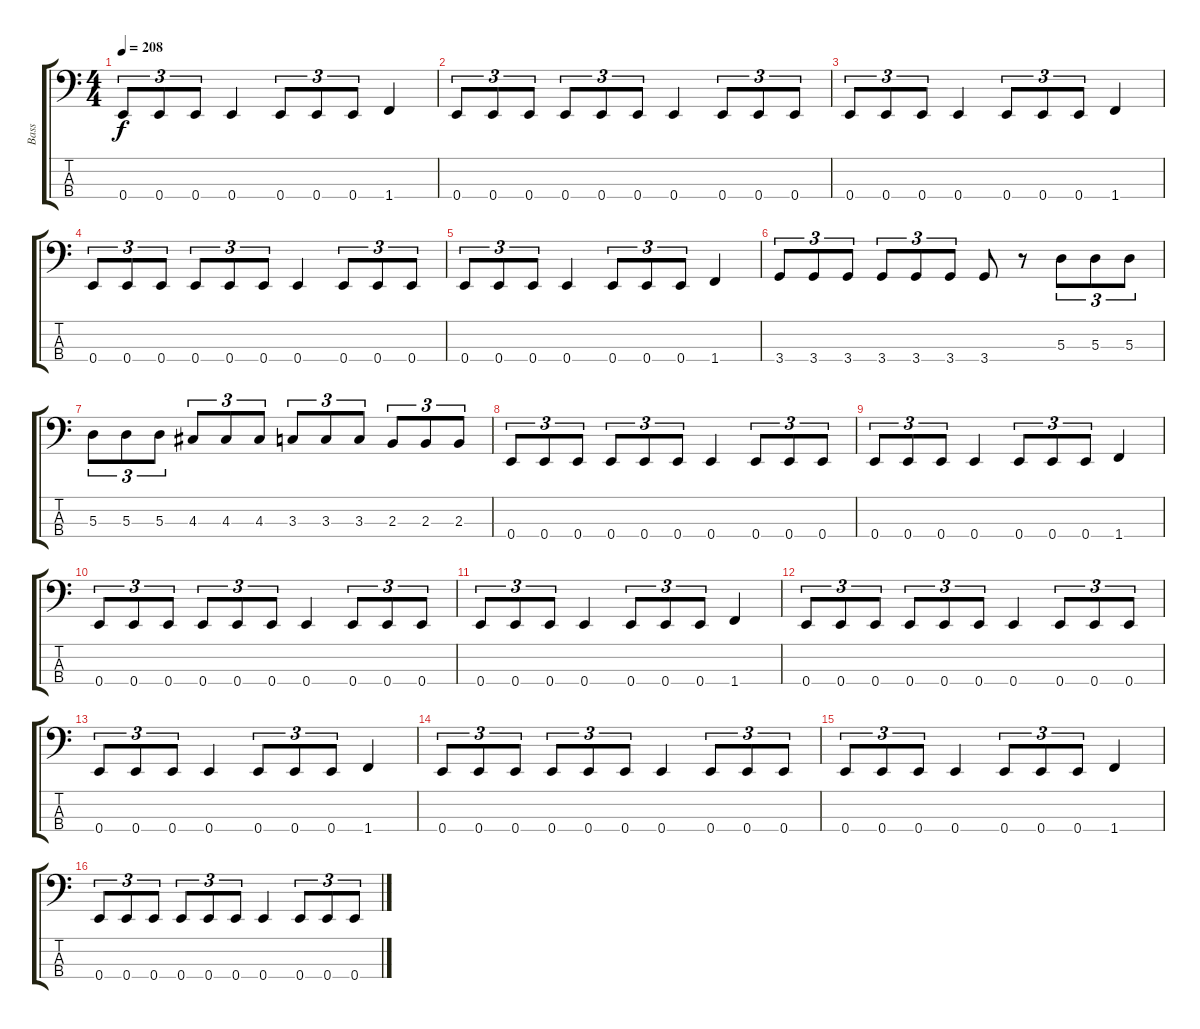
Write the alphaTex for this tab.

\track ("Bass" "Bass") {instrument electricbassfinger}
\staff {score tabs}
\tuning (G2 D2 A1 E1) {hide}
\ts (4 4)
\tempo 208
\clef f4
\ks c
0.4.8{tu (3 2) dy f} 0.4.8{tu (3 2)} 0.4.8{tu (3 2)} 0.4.4 0.4.8{tu (3 2)} 0.4.8{tu (3 2)} 0.4.8{tu (3 2)} 1.4.4 |
0.4.8{tu (3 2)} 0.4.8{tu (3 2)} 0.4.8{tu (3 2)} 0.4.8{tu (3 2)} 0.4.8{tu (3 2)} 0.4.8{tu (3 2)} 0.4.4 0.4.8{tu (3 2)} 0.4.8{tu (3 2)} 0.4.8{tu (3 2)} |
0.4.8{tu (3 2)} 0.4.8{tu (3 2)} 0.4.8{tu (3 2)} 0.4.4 0.4.8{tu (3 2)} 0.4.8{tu (3 2)} 0.4.8{tu (3 2)} 1.4.4 |
0.4.8{tu (3 2)} 0.4.8{tu (3 2)} 0.4.8{tu (3 2)} 0.4.8{tu (3 2)} 0.4.8{tu (3 2)} 0.4.8{tu (3 2)} 0.4.4 0.4.8{tu (3 2)} 0.4.8{tu (3 2)} 0.4.8{tu (3 2)} |
0.4.8{tu (3 2)} 0.4.8{tu (3 2)} 0.4.8{tu (3 2)} 0.4.4 0.4.8{tu (3 2)} 0.4.8{tu (3 2)} 0.4.8{tu (3 2)} 1.4.4 |
3.4.8{tu (3 2)} 3.4.8{tu (3 2)} 3.4.8{tu (3 2)} 3.4.8{tu (3 2)} 3.4.8{tu (3 2)} 3.4.8{tu (3 2)} 3.4.8 r.8 5.3.8{tu (3 2)} 5.3.8{tu (3 2)} 5.3.8{tu (3 2)} |
5.3.8{tu (3 2)} 5.3.8{tu (3 2)} 5.3.8{tu (3 2)} 4.3.8{tu (3 2)} 4.3.8{tu (3 2)} 4.3.8{tu (3 2)} 3.3.8{tu (3 2)} 3.3.8{tu (3 2)} 3.3.8{tu (3 2)} 2.3.8{tu (3 2)} 2.3.8{tu (3 2)} 2.3.8{tu (3 2)} |
0.4.8{tu (3 2)} 0.4.8{tu (3 2)} 0.4.8{tu (3 2)} 0.4.8{tu (3 2)} 0.4.8{tu (3 2)} 0.4.8{tu (3 2)} 0.4.4 0.4.8{tu (3 2)} 0.4.8{tu (3 2)} 0.4.8{tu (3 2)} |
0.4.8{tu (3 2)} 0.4.8{tu (3 2)} 0.4.8{tu (3 2)} 0.4.4 0.4.8{tu (3 2)} 0.4.8{tu (3 2)} 0.4.8{tu (3 2)} 1.4.4 |
0.4.8{tu (3 2)} 0.4.8{tu (3 2)} 0.4.8{tu (3 2)} 0.4.8{tu (3 2)} 0.4.8{tu (3 2)} 0.4.8{tu (3 2)} 0.4.4 0.4.8{tu (3 2)} 0.4.8{tu (3 2)} 0.4.8{tu (3 2)} |
0.4.8{tu (3 2)} 0.4.8{tu (3 2)} 0.4.8{tu (3 2)} 0.4.4 0.4.8{tu (3 2)} 0.4.8{tu (3 2)} 0.4.8{tu (3 2)} 1.4.4 |
0.4.8{tu (3 2)} 0.4.8{tu (3 2)} 0.4.8{tu (3 2)} 0.4.8{tu (3 2)} 0.4.8{tu (3 2)} 0.4.8{tu (3 2)} 0.4.4 0.4.8{tu (3 2)} 0.4.8{tu (3 2)} 0.4.8{tu (3 2)} |
0.4.8{tu (3 2)} 0.4.8{tu (3 2)} 0.4.8{tu (3 2)} 0.4.4 0.4.8{tu (3 2)} 0.4.8{tu (3 2)} 0.4.8{tu (3 2)} 1.4.4 |
0.4.8{tu (3 2)} 0.4.8{tu (3 2)} 0.4.8{tu (3 2)} 0.4.8{tu (3 2)} 0.4.8{tu (3 2)} 0.4.8{tu (3 2)} 0.4.4 0.4.8{tu (3 2)} 0.4.8{tu (3 2)} 0.4.8{tu (3 2)} |
0.4.8{tu (3 2)} 0.4.8{tu (3 2)} 0.4.8{tu (3 2)} 0.4.4 0.4.8{tu (3 2)} 0.4.8{tu (3 2)} 0.4.8{tu (3 2)} 1.4.4 |
0.4.8{tu (3 2)} 0.4.8{tu (3 2)} 0.4.8{tu (3 2)} 0.4.8{tu (3 2)} 0.4.8{tu (3 2)} 0.4.8{tu (3 2)} 0.4.4 0.4.8{tu (3 2)} 0.4.8{tu (3 2)} 0.4.8{tu (3 2)}
